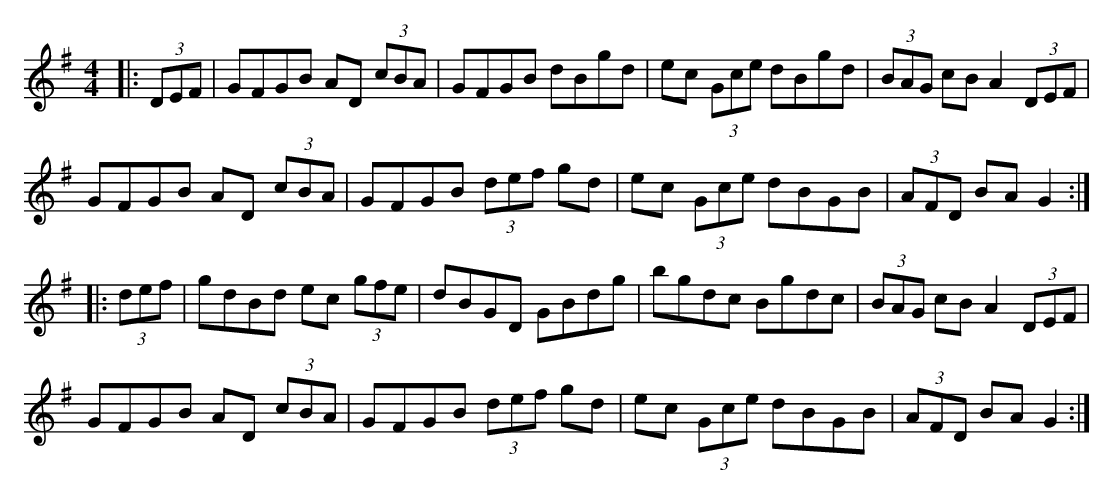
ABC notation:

X:1
M:4/4
K:G
|:(3DEF|GFGB AD (3cBA|GFGB dBgd|ec (3Gce dBgd|(3BAG cB A2 (3DEF|
GFGB AD (3cBA|GFGB (3def gd|ec (3 Gce dBGB|(3AFD BA G2:|
|:(3def|gdBd ec (3gfe|dBGD GBdg|bgdc Bgdc|(3BAG cB A2 (3DEF|
GFGB AD (3cBA|GFGB (3def gd|ec (3Gce dBGB|(3AFD BA G2:|
